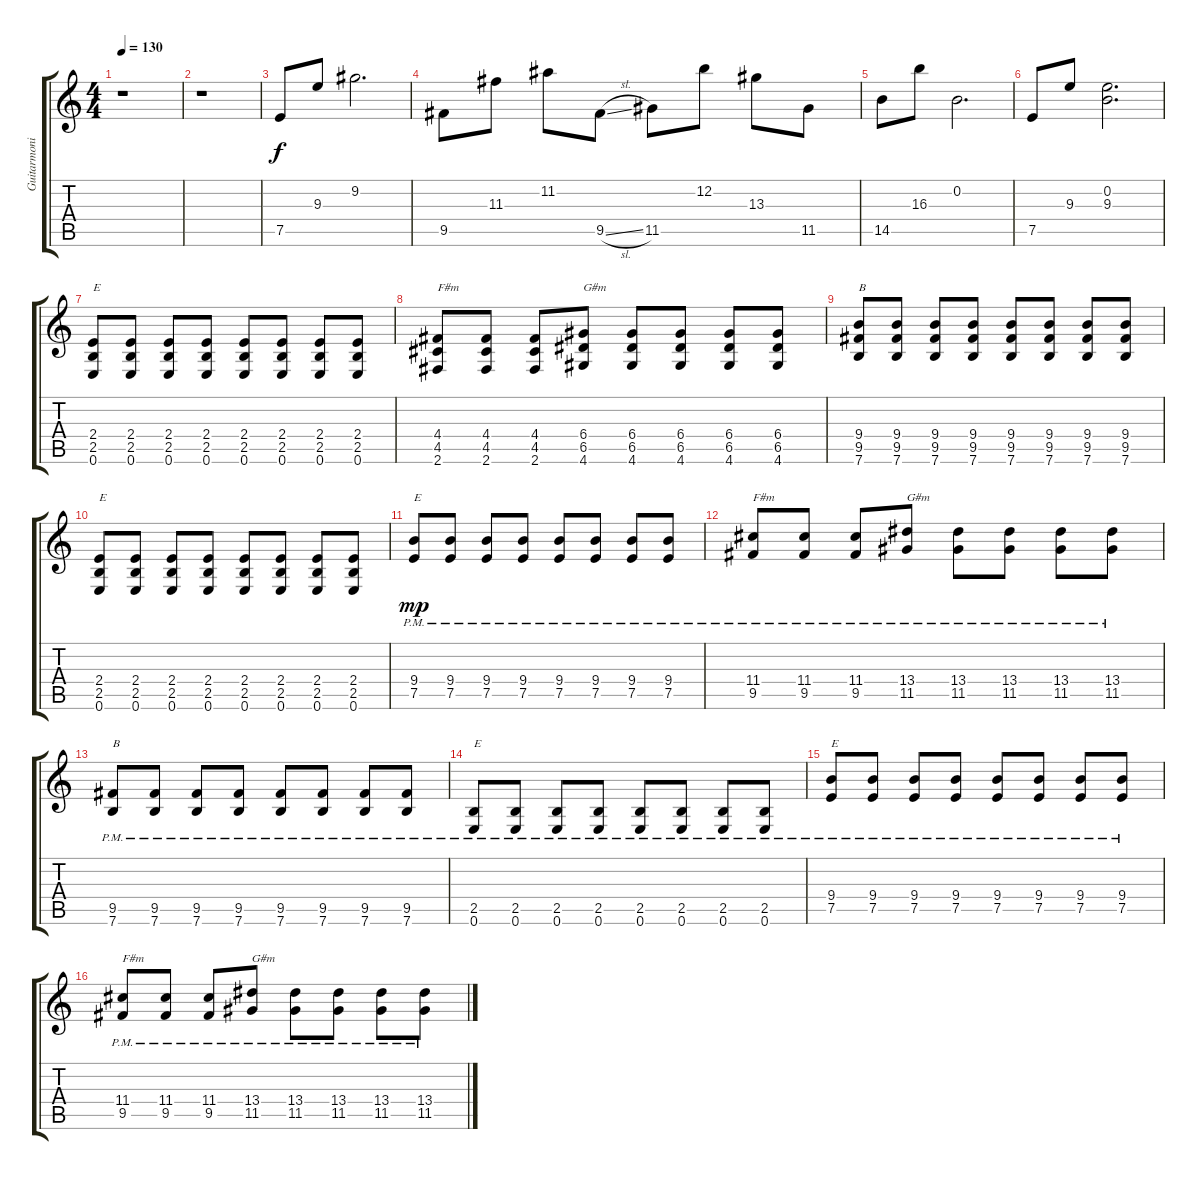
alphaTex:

\track ("Guitarmonics" "Guitarmoni") {instrument acousticguitarsteel}
\staff {score tabs}
\tuning (E4 B3 G3 D3 A2 E2) {hide}
\ts (4 4)
\tempo 130
\clef g2
\ks c
r.1{dy f} |
r.1 |
7.5.8 9.3.8 9.2.2{d} |
9.5.8 11.3.8 11.2.8 9.5{sl}.8 11.5.8 12.2.8 13.3.8 11.5.8 |
14.5.8 16.3.8 0.2.2{d} |
7.5.8 9.3.8 (0.2 9.3).2{d} |
(2.4 2.5 0.6).8{txt "E"} (2.4 2.5 0.6).8 (2.4 2.5 0.6).8 (2.4 2.5 0.6).8 (2.4 2.5 0.6).8 (2.4 2.5 0.6).8 (2.4 2.5 0.6).8 (2.4 2.5 0.6).8 |
(4.4 4.5 2.6).8{txt "F#m"} (4.4 4.5 2.6).8 (4.4 4.5 2.6).8 (6.4 6.5 4.6).8{txt "G#m"} (6.4 6.5 4.6).8 (6.4 6.5 4.6).8 (6.4 6.5 4.6).8 (6.4 6.5 4.6).8 |
(9.4 9.5 7.6).8{txt "B"} (9.4 9.5 7.6).8 (9.4 9.5 7.6).8 (9.4 9.5 7.6).8 (9.4 9.5 7.6).8 (9.4 9.5 7.6).8 (9.4 9.5 7.6).8 (9.4 9.5 7.6).8 |
(2.4 2.5 0.6).8{txt "E"} (2.4 2.5 0.6).8 (2.4 2.5 0.6).8 (2.4 2.5 0.6).8 (2.4 2.5 0.6).8 (2.4 2.5 0.6).8 (2.4 2.5 0.6).8 (2.4 2.5 0.6).8 |
(9.4{pm} 7.5).8{txt "E" dy mp} (9.4{pm} 7.5).8 (9.4{pm} 7.5).8 (9.4{pm} 7.5).8 (9.4{pm} 7.5).8 (9.4{pm} 7.5).8 (9.4{pm} 7.5).8 (9.4{pm} 7.5).8 |
(11.4{pm} 9.5).8{txt "F#m"} (11.4{pm} 9.5).8 (11.4{pm} 9.5).8 (13.4{pm} 11.5).8{txt "G#m"} (13.4{pm} 11.5).8 (13.4{pm} 11.5).8 (13.4{pm} 11.5).8 (13.4{pm} 11.5).8 |
(9.5{pm} 7.6).8{txt "B"} (9.5{pm} 7.6).8 (9.5{pm} 7.6).8 (9.5{pm} 7.6).8 (9.5{pm} 7.6).8 (9.5{pm} 7.6).8 (9.5{pm} 7.6).8 (9.5{pm} 7.6).8 |
(2.5{pm} 0.6{pm}).8{txt "E"} (2.5{pm} 0.6{pm}).8 (2.5{pm} 0.6{pm}).8 (2.5{pm} 0.6{pm}).8 (2.5{pm} 0.6{pm}).8 (2.5{pm} 0.6{pm}).8 (2.5{pm} 0.6{pm}).8 (2.5{pm} 0.6{pm}).8 |
(9.4{pm} 7.5).8{txt "E"} (9.4{pm} 7.5).8 (9.4{pm} 7.5).8 (9.4{pm} 7.5).8 (9.4{pm} 7.5).8 (9.4{pm} 7.5).8 (9.4{pm} 7.5).8 (9.4{pm} 7.5).8 |
(11.4{pm} 9.5).8{txt "F#m"} (11.4{pm} 9.5).8 (11.4{pm} 9.5).8 (13.4{pm} 11.5).8{txt "G#m"} (13.4{pm} 11.5).8 (13.4{pm} 11.5).8 (13.4{pm} 11.5).8 (13.4{pm} 11.5).8
